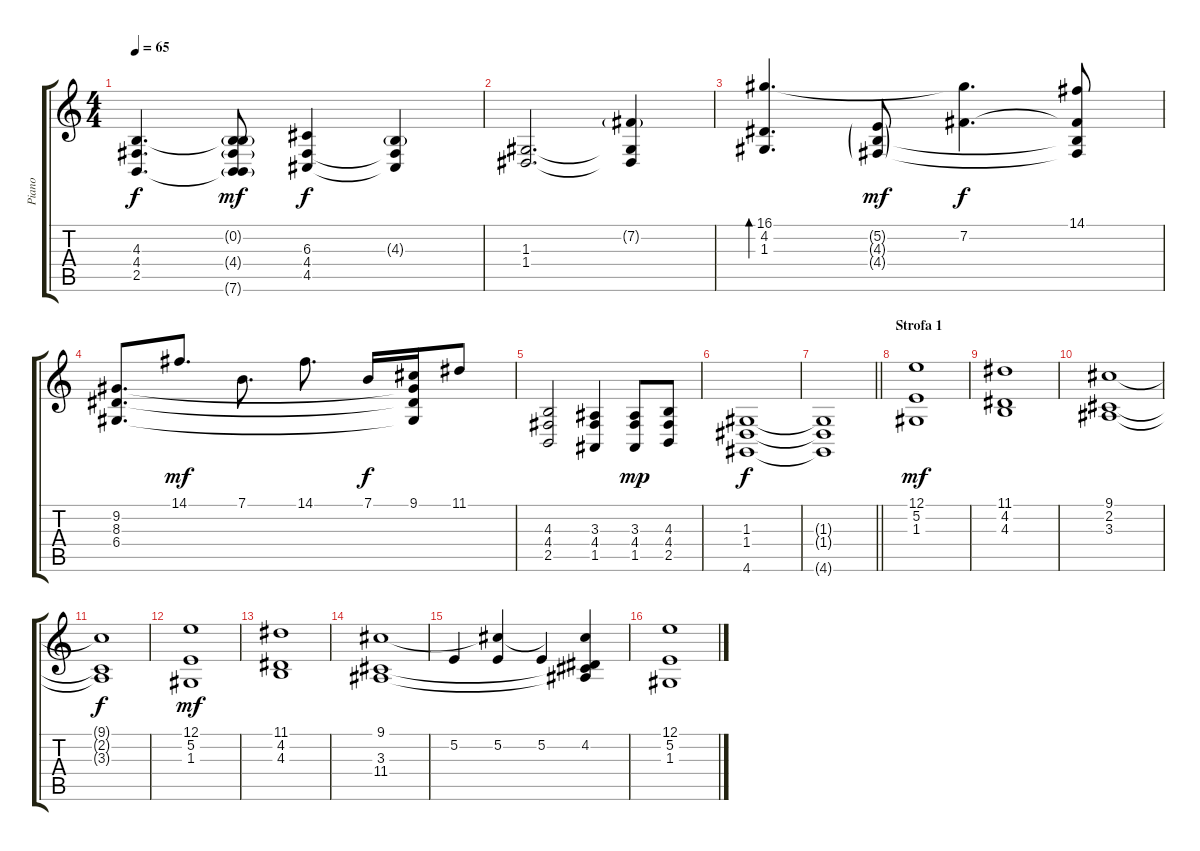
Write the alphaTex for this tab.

\track ("Piano" "Piano") {instrument acousticgrandpiano}
\staff {score tabs}
\tuning (E4 B3 G3 D3 A2 E2) {hide}
\ts (4 4)
\tempo 65
\clef g2
\ks c
(4.3 4.4 2.5).4{d dy f} (0.2{g} 4.3{t} 4.4{g} 2.5{t} 7.6{g}).8{dy mf} (6.3 4.4 4.5).4{dy f} (4.3{g} 4.4{t} 4.5{t}).4 |
(1.3 1.4).2{d} (7.2{g} 1.3{t} 1.4{t}).4 |
(16.1 4.2 1.3).4{d bd 120} (5.2{g} 4.3{g} 4.4{g}).8{dy mf} (16.1{t} 7.2).4{d dy f} (14.1 7.2{t} 4.3{t} 4.4{t}).8 |
(9.2 8.3 6.4).8{d} 14.1.8{d dy mf} 7.1.8{d} 14.1.8{d} 7.1.16{dy f} (9.1 9.2{t} 8.3{t} 6.4{t}).16 11.1.8 |
(4.3 4.4 2.5).2 (3.3 4.4 1.5).4 (3.3 4.4 1.5).8{dy mp} (4.3 4.4 2.5).8 |
(1.3 1.4 4.6).1{dy f} |
\barLineRight lightlight
(1.3{t} 1.4{t} 4.6{t}).1 |
\section ("" "Strofa 1")
(12.1 5.2 1.3).1{dy mf} |
(11.1 4.2 4.3).1 |
(9.1 2.2 3.3).1 |
(9.1{t} 2.2{t} 3.3{t}).1{dy f} |
(12.1 5.2 1.3).1{dy mf} |
(11.1 4.2 4.3).1 |
(9.1 3.3 11.4).1 |
5.2.4 (9.1{t} 5.2).4 5.2.4 (9.1{t} 4.2 3.3{t} 11.4{t}).4 |
(12.1 5.2 1.3).1
